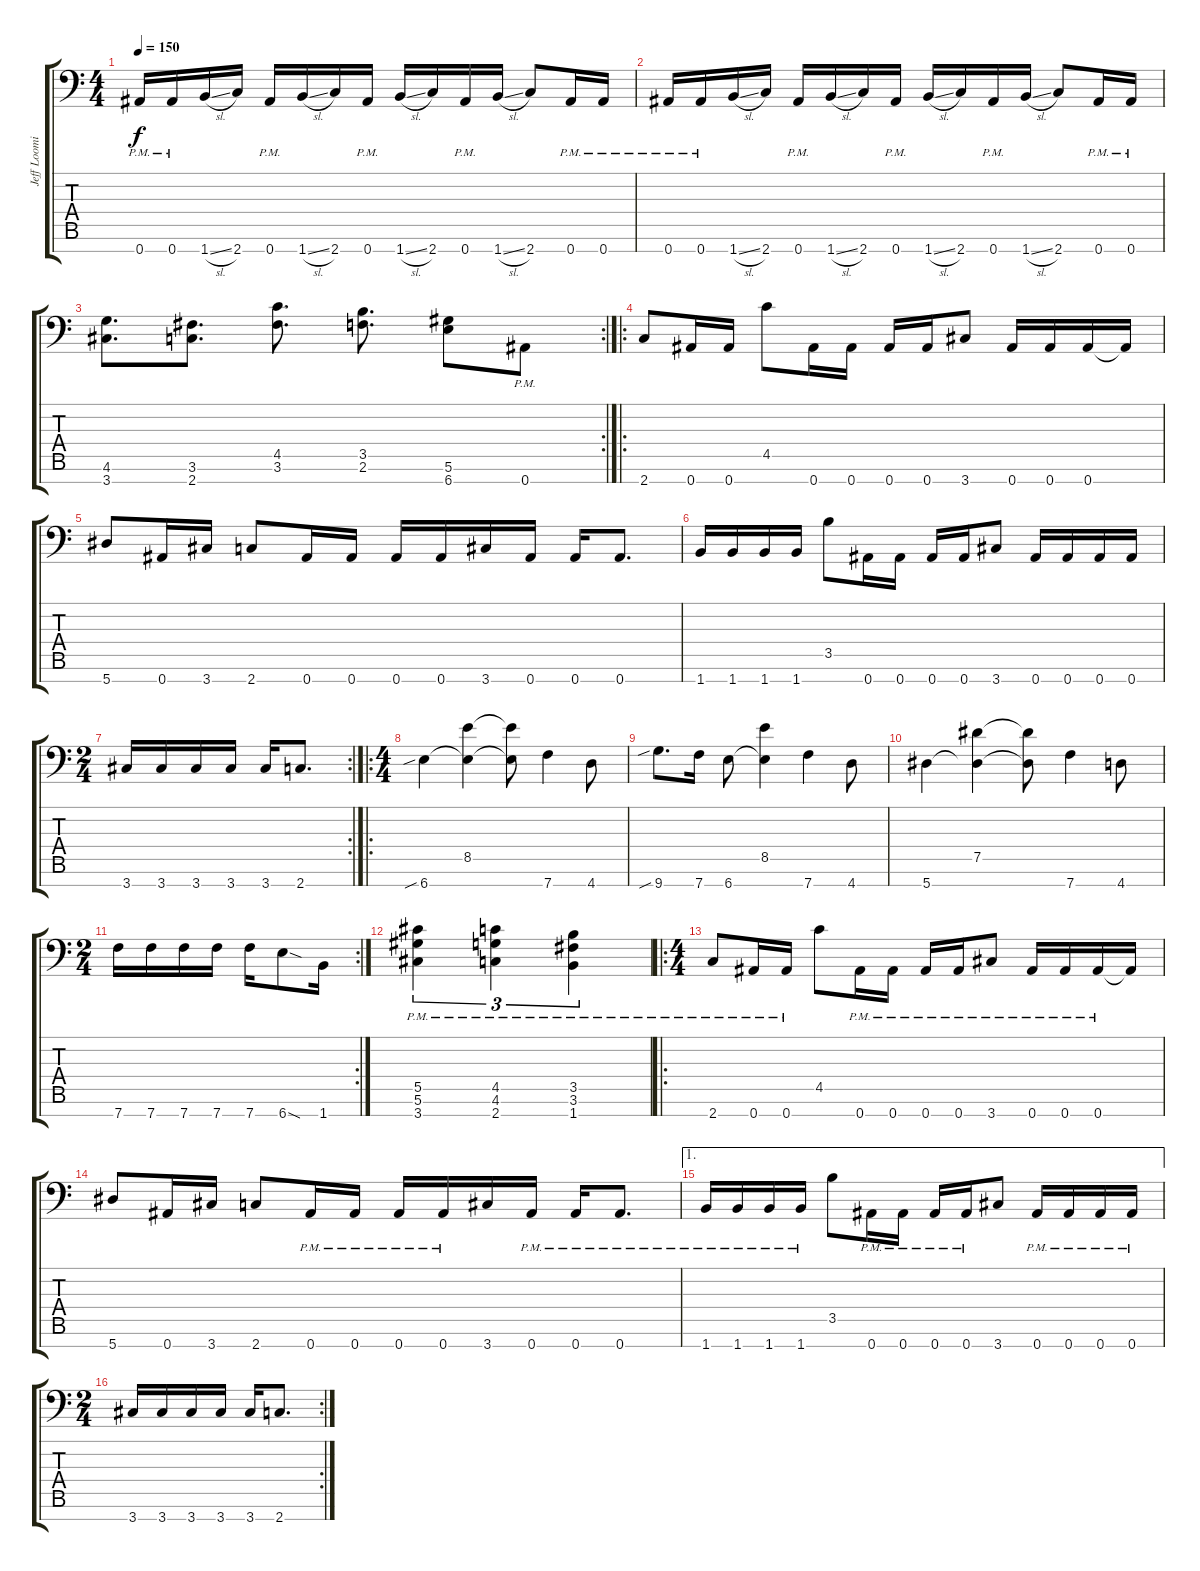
\track ("Jeff Loomis" "Jeff Loomi") {instrument distortionguitar}
\staff {score tabs}
\tuning (Eb4 Bb3 Gb3 Db3 Ab2 Eb2 Bb1) {hide}
\ts (4 4)
\tempo 150
\clef f4
\ks c
0.7{pm}.16{dy f} 0.7{pm}.16 1.7{sl}.16 2.7.16 0.7{pm}.16 1.7{sl}.16 2.7.16 0.7{pm}.16 1.7{sl}.16 2.7.16 0.7{pm}.16 1.7{sl}.16 2.7.8 0.7{pm}.16 0.7{pm}.16 |
0.7{pm}.16 0.7{pm}.16 1.7{sl}.16 2.7.16 0.7{pm}.16 1.7{sl}.16 2.7.16 0.7{pm}.16 1.7{sl}.16 2.7.16 0.7{pm}.16 1.7{sl}.16 2.7.8 0.7{pm}.16 0.7{pm}.16 |
\rc 2
(4.6 3.7).8{d} (3.6 2.7).8{d} (4.5 3.6).8{d} (3.5 2.6).8{d} (5.6 6.7).8 0.7{pm}.8 |
\ro
2.7.8 0.7.16 0.7.16 4.5.8 0.7.16 0.7.16 0.7.16 0.7.16 3.7.8 0.7.16 0.7.16 0.7.16 0.7{t}.16 |
5.7.8 0.7.16 3.7.16 2.7.8 0.7.16 0.7.16 0.7.16 0.7.16 3.7.16 0.7.16 0.7.16 0.7.8{d} |
1.7.16 1.7.16 1.7.16 1.7.16 3.5.8 0.7.16 0.7.16 0.7.16 0.7.16 3.7.8 0.7.16 0.7.16 0.7.16 0.7.16 |
\rc 2
\ts (2 4)
3.7.16 3.7.16 3.7.16 3.7.16 3.7.16 2.7.8{d} |
\ro
\ts (4 4)
6.7{sib}.4 (8.5 6.7{t}).4 (8.5{t} 6.7{t}).8 7.7.4 4.7.8 |
9.7{sib}.8{d} 7.7.16 6.7.8 (8.5 6.7{t}).4 7.7.4 4.7.8 |
5.7.4 (7.5 5.7{t}).4 (7.5{t} 5.7{t}).8 7.7.4 4.7.8 |
\rc 2
\ts (2 4)
7.7.16 7.7.16 7.7.16 7.7.16 7.7.16 6.7{sod}.8 1.7.16 |
(5.5{pm} 5.6 3.7).4{tu (3 2)} (4.5{pm} 4.6 2.7).4{tu (3 2)} (3.5{pm} 3.6 1.7).4{tu (3 2)} |
\ro
\ts (4 4)
2.7{pm}.8 0.7{pm}.16 0.7{pm}.16 4.5.8 0.7{pm}.16 0.7{pm}.16 0.7{pm}.16 0.7{pm}.16 3.7{pm}.8 0.7{pm}.16 0.7{pm}.16 0.7{pm}.16 0.7{t}.16 |
5.7.8 0.7.16 3.7.16 2.7.8 0.7{pm}.16 0.7{pm}.16 0.7{pm}.16 0.7{pm}.16 3.7.16 0.7{pm}.16 0.7{pm}.16 0.7{pm}.8{d} |
\ae 1
1.7{pm}.16 1.7{pm}.16 1.7{pm}.16 1.7{pm}.16 3.5.8 0.7{pm}.16 0.7{pm}.16 0.7{pm}.16 0.7{pm}.16 3.7.8 0.7{pm}.16 0.7{pm}.16 0.7{pm}.16 0.7{pm}.16 |
\rc 2
\ts (2 4)
3.7.16 3.7.16 3.7.16 3.7.16 3.7.16 2.7.8{d}
